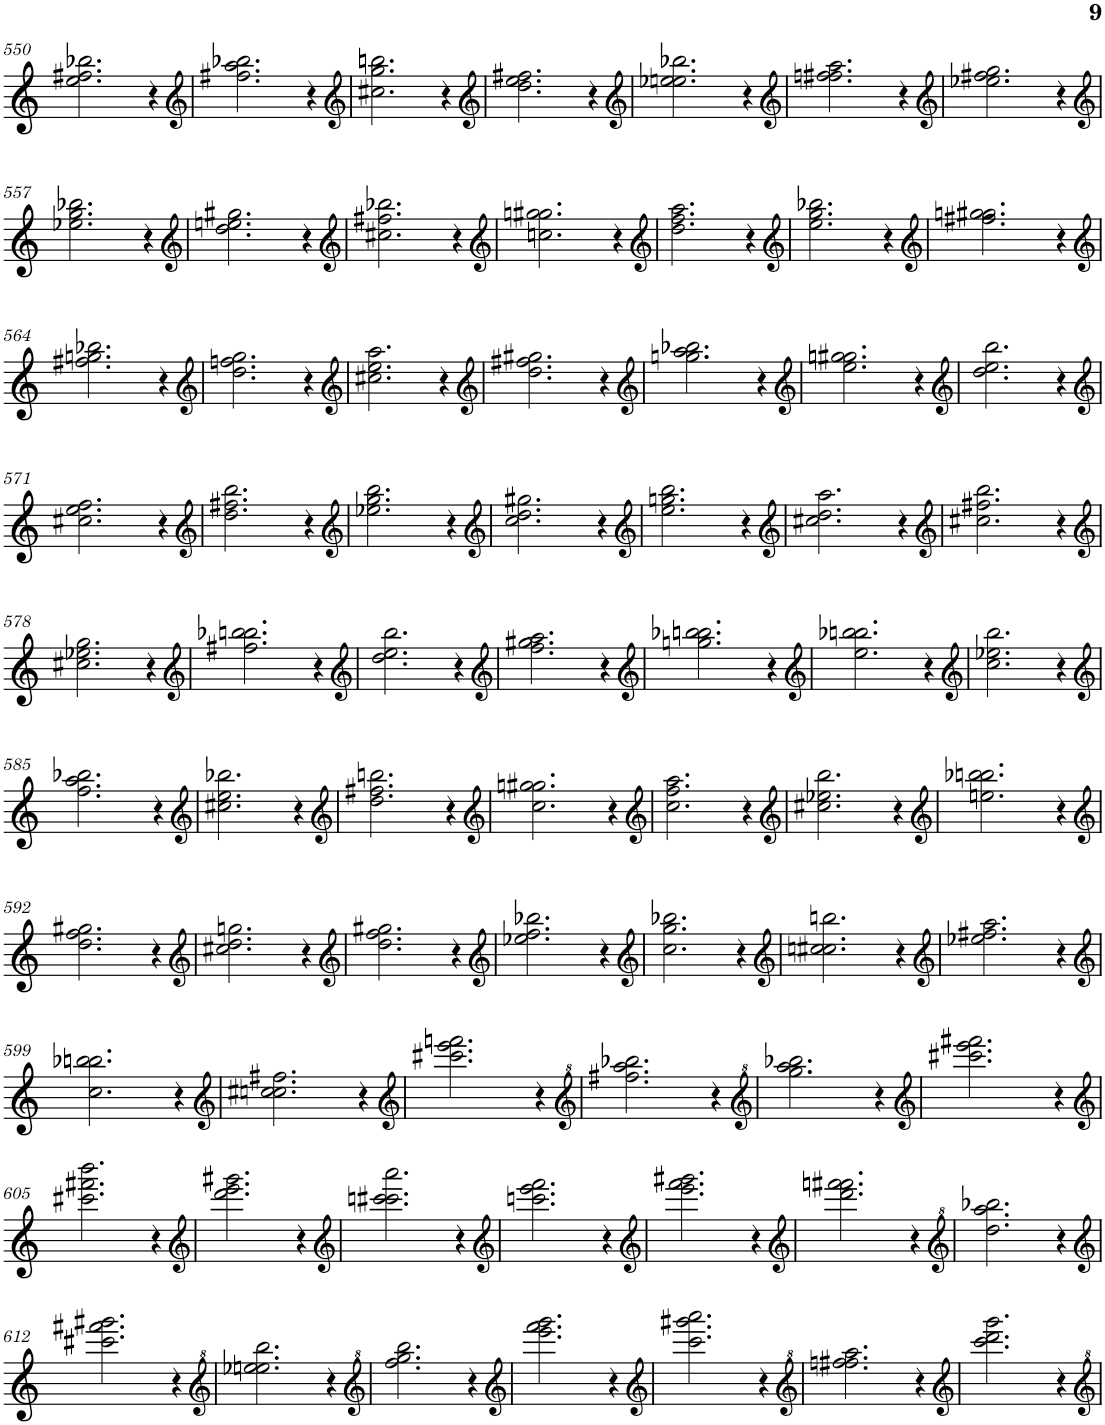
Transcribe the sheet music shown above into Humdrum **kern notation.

**kern
*part1
*staff1
*I"None
!!LO:PB:g=z
*clefG2
*k[]
*M4/4
=550
2.ee\ 2.ff#X\ 2.bb-X\
4r
=551
*clefG2
2.ff#X\ 2.aa\ 2.bb-X\
4r
=552
*clefG2
2.cc#X\ 2.gg\ 2.bbn\
4r
=553
*clefG2
2.dd\ 2.ee\ 2.ff#X\
4r
=554
*clefG2
2.ee-X\ 2.een\ 2.bb-X\
4r
=555
*clefG2
2.ffn\ 2.ff#X\ 2.aa\
4r
=556
*clefG2
2.ee-X\ 2.ff#X\ 2.gg\
4r
!!LO:LB:g=z
=557
*clefG2
2.ee-X\ 2.gg\ 2.bb-X\
4r
=558
*clefG2
2.dd\ 2.een\ 2.gg#X\
4r
=559
*clefG2
2.cc#X\ 2.ff#X\ 2.bb-X\
4r
=560
*clefG2
2.ccn\ 2.ggn\ 2.gg#X\
4r
=561
*clefG2
2.dd\ 2.ff\ 2.aa\
4r
=562
*clefG2
2.ee\ 2.gg\ 2.bb-X\
4r
=563
*clefG2
2.ff#X\ 2.ggn\ 2.gg#X\
4r
!!LO:LB:g=z
=564
*clefG2
2.ff#X\ 2.ggn\ 2.bb-X\
4r
=565
*clefG2
2.dd\ 2.ffn\ 2.gg\
4r
=566
*clefG2
2.cc#X\ 2.ee\ 2.aa\
4r
=567
*clefG2
2.dd\ 2.ff#X\ 2.gg#X\
4r
=568
*clefG2
2.ggn\ 2.aa\ 2.bb-X\
4r
=569
*clefG2
2.ee\ 2.ggn\ 2.gg#X\
4r
=570
*clefG2
2.dd\ 2.ee\ 2.bb\
4r
!!LO:LB:g=z
=571
*clefG2
2.cc#X\ 2.ee\ 2.ff\
4r
=572
*clefG2
2.dd\ 2.ff#X\ 2.bb\
4r
=573
*clefG2
2.ee-X\ 2.gg\ 2.bb\
4r
=574
*clefG2
2.cc\ 2.dd\ 2.gg#X\
4r
=575
*clefG2
2.ee\ 2.ggn\ 2.bb\
4r
=576
*clefG2
2.cc#X\ 2.dd\ 2.aa\
4r
=577
*clefG2
2.cc#X\ 2.ff#X\ 2.bb\
4r
!!LO:LB:g=z
=578
*clefG2
2.cc#X\ 2.ee-X\ 2.gg\
4r
=579
*clefG2
2.ff#X\ 2.bb-X\ 2.bbn\
4r
=580
*clefG2
2.dd\ 2.ee\ 2.bb\
4r
=581
*clefG2
2.ff\ 2.gg#X\ 2.aa\
4r
=582
*clefG2
2.ggn\ 2.bb-X\ 2.bbn\
4r
=583
*clefG2
2.ee\ 2.bb-X\ 2.bbn\
4r
=584
*clefG2
2.cc\ 2.ee-X\ 2.bb\
4r
!!LO:LB:g=z
=585
*clefG2
2.ff\ 2.aa\ 2.bb-X\
4r
=586
*clefG2
2.cc#X\ 2.ee\ 2.bb-X\
4r
=587
*clefG2
2.dd\ 2.ff#X\ 2.bbn\
4r
=588
*clefG2
2.cc\ 2.ggn\ 2.gg#X\
4r
=589
*clefG2
2.cc\ 2.ff\ 2.aa\
4r
=590
*clefG2
2.cc#X\ 2.ee-X\ 2.bb\
4r
=591
*clefG2
2.een\ 2.bb-X\ 2.bbn\
4r
!!LO:LB:g=z
=592
*clefG2
2.dd\ 2.ff\ 2.gg#X\
4r
=593
*clefG2
2.cc#X\ 2.dd\ 2.ggn\
4r
=594
*clefG2
2.dd\ 2.ff\ 2.gg#X\
4r
=595
*clefG2
2.ee-X\ 2.ff\ 2.bb-X\
4r
=596
*clefG2
2.cc\ 2.gg\ 2.bb-X\
4r
=597
*clefG2
2.ccn\ 2.cc#X\ 2.bbn\
4r
=598
*clefG2
2.ee-X\ 2.ff#X\ 2.aa\
4r
!!LO:LB:g=z
=599
*clefG2
2.cc\ 2.bb-X\ 2.bbn\
4r
=600
*clefG2
2.ccn\ 2.cc#X\ 2.ff#X\
4r
=601
*clefG2
2.ccc#X\ 2.eee\ 2.fffn\
4r
=602
*clefG^2
2.fff#X\ 2.aaa\ 2.bbb-X\
4r
=603
*clefG^2
2.ggg\ 2.aaa\ 2.bbb-X\
4r
=604
*clefG2
2.ccc#X\ 2.eee\ 2.fff#X\
4r
!!LO:LB:g=z
=605
*clefG2
2.ccc#X\ 2.fff#X\ 2.bbb\
4r
=606
*clefG2
2.ddd\ 2.eee\ 2.ggg#X\
4r
=607
*clefG2
2.cccn\ 2.ccc#X\ 2.aaa\
4r
=608
*clefG2
2.cccn\ 2.eee\ 2.fff\
4r
=609
*clefG2
2.eee\ 2.fff\ 2.ggg#X\
4r
=610
*clefG2
2.ddd\ 2.fffn\ 2.fff#X\
4r
=611
*clefG^2
2.ddd\ 2.aaa\ 2.bbb-X\
4r
!!LO:LB:g=z
=612
*clefG2
2.ccc#X\ 2.fff#X\ 2.ggg#X\
4r
=613
*clefG^2
2.eee-X\ 2.eeen\ 2.bbb\
4r
=614
*clefG^2
2.fff\ 2.ggg\ 2.bbb\
4r
=615
*clefG2
2.eee\ 2.fff\ 2.ggg\
4r
=616
*clefG2
2.ccc\ 2.ggg#X\ 2.aaa\
4r
=617
*clefG^2
2.fffn\ 2.fff#X\ 2.aaa\
4r
=618
*clefG2
2.ccc\ 2.ddd\ 2.ggg\
4r
=
*-
